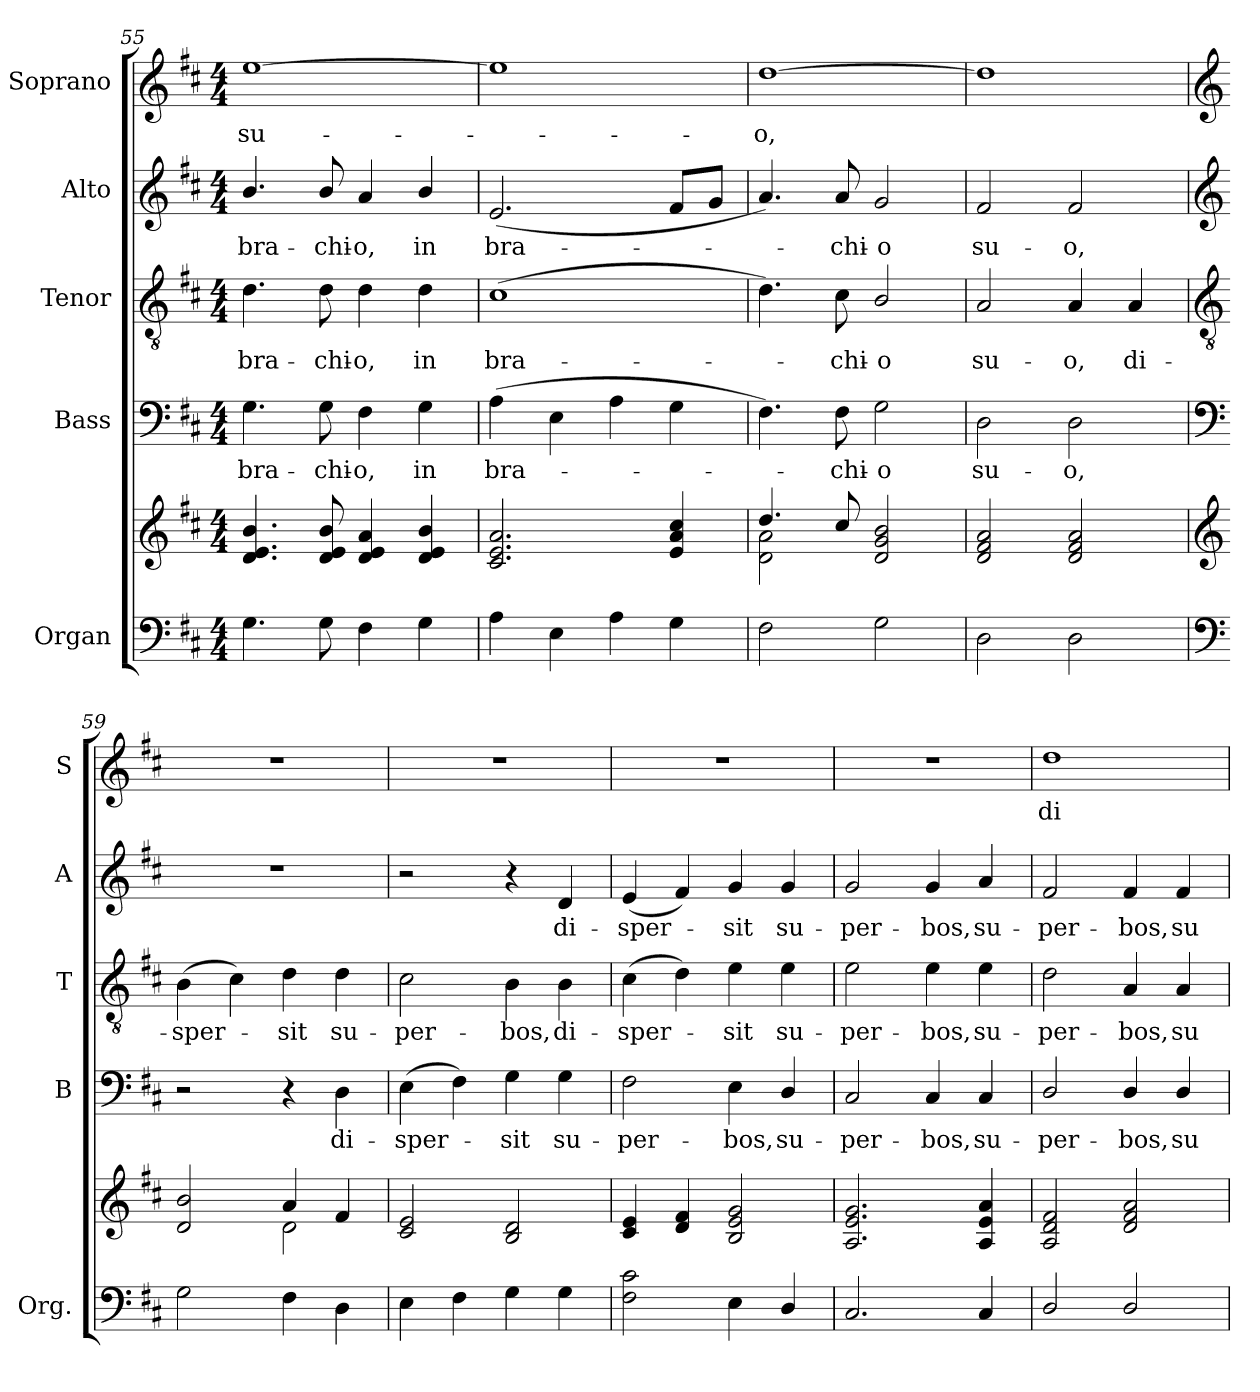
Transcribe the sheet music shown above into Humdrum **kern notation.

**kern	**kern	**kern	**text	**kern	**text	**kern	**text	**kern	**text
*part5	*part5	*part4	*part4	*part3	*part3	*part2	*part2	*part1	*part1
*staff6	*staff5	*staff4	*staff4	*staff3	*staff3	*staff2	*staff2	*staff1	*staff1
*I"Organ	*	*I"Bass	*	*I"Tenor	*	*I"Alto	*	*I"Soprano	*
*I'Org.	*	*I'B	*	*I'T	*	*I'A	*	*I'S	*
*clefF4	*clefG2	*clefF4	*	*clefGv2	*	*clefG2	*	*clefG2	*
*k[f#c#]	*k[f#c#]	*k[f#c#]	*	*k[f#c#]	*	*k[f#c#]	*	*k[f#c#]	*
*M4/4	*M4/4	*M4/4	*	*M4/4	*	*M4/4	*	*M4/4	*
=55	=55	=55	=55	=55	=55	=55	=55	=55	=55
4.G\	4.d/ 4.e/ 4.b/	4.G\	bra-	4.d\	bra-	4.b/	bra-	[1ee	su-
8G\	8d/ 8e/ 8b/	8G\	chi-	8d\	chi-	8b/	chi-	.	.
4F#\	4d/ 4e/ 4a/	4F#\	o,	4d\	o,	4a/	o,	.	.
4G\	4d/ 4e/ 4b/	4G\	in	4d\	in	4b/	in	.	.
=56	=56	=56	=56	=56	=56	=56	=56	=56	=56
4A\	2.c#/ 2.e/ 2.a/	(4A\	bra-	(1c#	bra-	(2.e/	bra-	1ee]	.
4E\	.	4E\	.	.	.	.	.	.	.
4A\	.	4A\	.	.	.	.	.	.	.
4G\	4e/ 4a/ 4cc#/	4G\	.	.	.	8f#/L	.	.	.
.	.	.	.	.	.	8g/J	.	.	.
=57	=57	=57	=57	=57	=57	=57	=57	=57	=57
*	*^	*	*	*	*	*	*	*	*
2F#\	4.dd/	2d\ 2a\	4.F#\)	.	4.d\)	.	4.a/)	.	[1dd	o,
.	8cc#/	.	8F#\	chi-	8c#\	chi-	8a/	chi-	.	.
2G\	2d/ 2g/ 2b/	2ryy	2G\	o	2B/	o	2g/	o	.	.
*	*v	*v	*	*	*	*	*	*	*	*
=58	=58	=58	=58	=58	=58	=58	=58	=58	=58
2D\	2d/ 2f#/ 2a/	2D\	su-	2A/	su-	2f#/	su-	1dd]	.
2D\	2d/ 2f#/ 2a/	2D\	o,	4A/	o,	2f#/	o,	.	.
.	.	.	.	4A/	di-	.	.	.	.
!!LO:PB:g=z
=59	=59	=59	=59	=59	=59	=59	=59	=59	=59
*clefF4	*clefG2	*clefF4	*	*clefGv2	*	*clefG2	*	*clefG2	*
*	*^	*	*	*	*	*	*	*	*
2G\	2d/ 2b/	2ryy	2r	.	(4B\	sper-	1r	.	1r	.
.	.	.	.	.	4c#\)	.	.	.	.	.
4F#\	4a/	2d\	4r	.	4d\	sit	.	.	.	.
4D\	4f#/	.	4D\	di-	4d\	su-	.	.	.	.
*	*v	*v	*	*	*	*	*	*	*	*
=60	=60	=60	=60	=60	=60	=60	=60	=60	=60
4E\	2c#/ 2e/	(4E\	sper-	2c#\	per-	2r	.	1r	.
4F#\	.	4F#\)	.	.	.	.	.	.	.
4G\	2B/ 2d/	4G\	sit	4B\	bos,	4r	.	.	.
4G\	.	4G\	su-	4B\	di-	4d/	di-	.	.
=61	=61	=61	=61	=61	=61	=61	=61	=61	=61
2F#\ 2c#\	4c#/ 4e/	2F#\	per-	(4c#\	sper-	(4e/	sper-	1r	.
.	4d/ 4f#/	.	.	4d\)	.	4f#/)	.	.	.
4E\	2B/ 2e/ 2g/	4E\	bos,	4e\	sit	4g/	sit	.	.
4D/	.	4D/	su-	4e\	su-	4g/	su-	.	.
=62	=62	=62	=62	=62	=62	=62	=62	=62	=62
2.C#/	2.A/ 2.e/ 2.g/	2C#/	per-	2e\	per-	2g/	per-	1r	.
.	.	4C#/	bos,	4e\	bos,	4g/	bos,	.	.
4C#/	4A/ 4e/ 4a/	4C#/	su-	4e\	su-	4a/	su-	.	.
=63	=63	=63	=63	=63	=63	=63	=63	=63	=63
2D/	2A/ 2d/ 2f#/	2D/	per-	2d\	per-	2f#/	per-	1dd	di-
2D/	2d/ 2f#/ 2a/	4D/	bos,	4A/	bos,	4f#/	bos,	.	.
.	.	4D/	su-	4A/	su-	4f#/	su-	.	.
=	=	=	=	=	=	=	=	=	=
*-	*-	*-	*-	*-	*-	*-	*-	*-	*-
